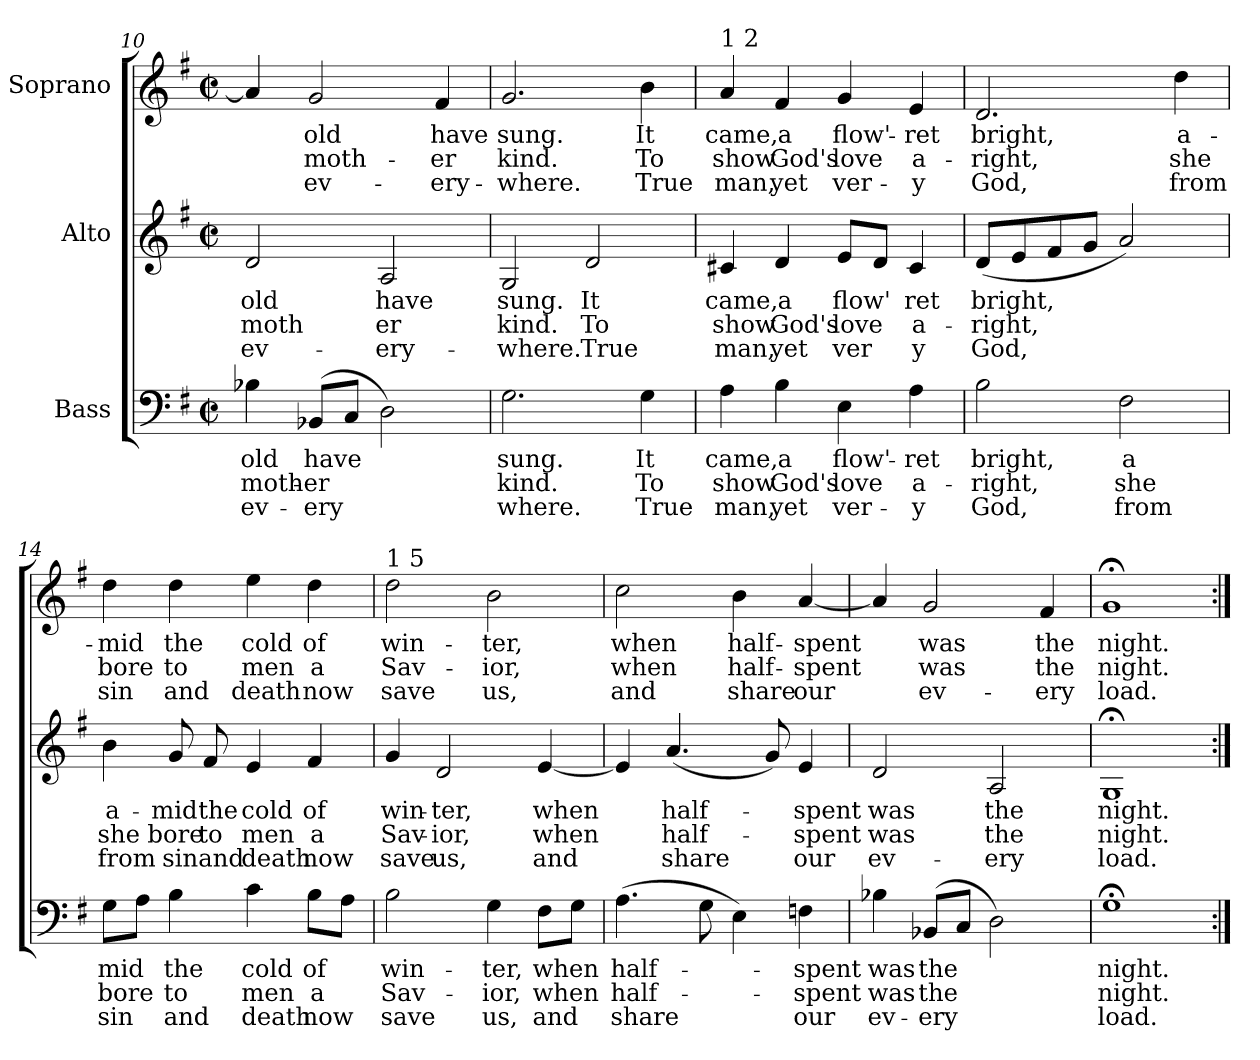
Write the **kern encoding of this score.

**kern	**text	**text	**text	**kern	**text	**text	**text	**kern	**text	**text	**text
*part3	*part3	*part3	*part3	*part2	*part2	*part2	*part2	*part1	*part1	*part1	*part1
*staff3	*staff3	*staff3	*staff3	*staff2	*staff2	*staff2	*staff2	*staff1	*staff1	*staff1	*staff1
*I"Bass	*	*	*	*I"Alto	*	*	*	*I"Soprano	*	*	*
*clefF4	*	*	*	*clefG2	*	*	*	*clefG2	*	*	*
*k[f#]	*	*	*	*k[f#]	*	*	*	*k[f#]	*	*	*
*G:	*	*	*	*G:	*	*	*	*G:	*	*	*
*M2/2	*	*	*	*M2/2	*	*	*	*M2/2	*	*	*
*met(c|)	*	*	*	*met(c|)	*	*	*	*met(c|)	*	*	*
=10	=10	=10	=10	=10	=10	=10	=10	=10	=10	=10	=10
!	!LO:LY:b:cj	!LO:LY:b:cj	!LO:LY:b:cj	!	!LO:LY:b:rj	!LO:LY:b:rj	!LO:LY:b:rj	!	!LO:LY:b:rj	!LO:LY:b:rj	!LO:LY:b:rj
4B-X\	old	moth-	-ev-	2d/	old	moth	ev-	4a/]	.	.	-
!	!LO:LY:b:cj	!LO:LY:b:cj	!LO:LY:b:cj	!	!	!	!	!	!LO:LY:b:rj	!LO:LY:b:rj	!LO:LY:b:rj
(<8BB-X/L	-have	er	ery-	.	.	.	.	2g/	-old	moth-	-ev-
!	!LO:LY:b:cj	!LO:LY:b:cj	!LO:LY:b:cj	!	!	!	!	!	!	!	!
8C/J	-	.	-	.	.	.	.	.	.	.	.
!	!LO:LY:b:cj	!LO:LY:b:cj	!LO:LY:b:cj	!	!LO:LY:b:rj	!LO:LY:b:rj	!LO:LY:b:rj	!	!	!	!
2D\)	-	.	-	2A/	-have	er	ery-	.	.	.	.
!	!	!	!	!	!	!	!	!	!LO:LY:b:rj	!LO:LY:b:rj	!LO:LY:b:rj
.	.	.	.	.	.	.	.	4f#/	-have	er	ery-
=11	=11	=11	=11	=11	=11	=11	=11	=11	=11	=11	=11
!	!LO:LY:b:cj	!LO:LY:b:cj	!LO:LY:b:cj	!	!LO:LY:b:rj	!LO:LY:b:rj	!LO:LY:b:rj	!	!LO:LY:b:rj	!LO:LY:b:rj	!LO:LY:b:rj
2.G\	-sung.	kind.	where.	2G/	-sung.	kind.	where.	2.g/	-sung.	kind.	where.
!	!	!	!	!	!LO:LY:b:rj	!LO:LY:b:rj	!LO:LY:b:rj	!	!	!	!
.	.	.	.	2d/	It	To	True	.	.	.	.
!	!LO:LY:b:cj	!LO:LY:b:cj	!LO:LY:b:cj	!	!	!	!	!	!LO:LY:b:rj	!LO:LY:b:rj	!LO:LY:b:rj
4G\	It	To	True	.	.	.	.	4b\	It	To	True
!!LO:LB:g=z
=12	=12	=12	=12	=12	=12	=12	=12	=12	=12	=12	=12
!	!	!	!	!	!	!	!	!LO:TX:a:t=1 2	!	!	!
!	!LO:LY:b:cj	!LO:LY:b:cj	!LO:LY:b:cj	!	!LO:LY:b:rj	!LO:LY:b:rj	!LO:LY:b:rj	!	!LO:LY:b:rj	!LO:LY:b:rj	!LO:LY:b:rj
4A\	came,	show	man,	4c#X/	came,	show	man,	4a/	came,	show	man,
!	!LO:LY:b:cj	!LO:LY:b:cj	!LO:LY:b:cj	!	!LO:LY:b:rj	!LO:LY:b:rj	!LO:LY:b:rj	!	!LO:LY:b:rj	!LO:LY:b:rj	!LO:LY:b:rj
4B\	a	God's	yet	4d/	a	God's	yet	4f#/	a	God's	yet
!	!LO:LY:b:cj	!LO:LY:b:cj	!LO:LY:b:cj	!	!LO:LY:b:rj	!LO:LY:b:rj	!LO:LY:b:rj	!	!LO:LY:b:rj	!LO:LY:b:rj	!LO:LY:b:rj
4E\	flow'-	-love	ver-	8e/L	flow'-	-love	ver-	4g/	flow'-	-love	ver-
!	!	!	!	!	!LO:LY:b:rj	!LO:LY:b:rj	!LO:LY:b:rj	!	!	!	!
.	.	.	.	8d/J	--	-	-	.	.	.	.
!	!LO:LY:b:cj	!LO:LY:b:cj	!LO:LY:b:cj	!	!LO:LY:b:rj	!LO:LY:b:rj	!LO:LY:b:rj	!	!LO:LY:b:rj	!LO:LY:b:rj	!LO:LY:b:rj
4A\	-ret	a-	-y	4c#/	-ret	a-	-y	4e/	-ret	a-	-y
=13	=13	=13	=13	=13	=13	=13	=13	=13	=13	=13	=13
!	!LO:LY:b:cj	!LO:LY:b:cj	!LO:LY:b:cj	!	!LO:LY:b:rj	!LO:LY:b:rj	!LO:LY:b:rj	!	!LO:LY:b:rj	!LO:LY:b:rj	!LO:LY:b:rj
2B\	bright,	right,	God,	(<8d/L	bright,	right,	God,	2.d/	bright,	right,	God,
!	!	!	!	!	!LO:LY:b:rj	!LO:LY:b:rj	!LO:LY:b:rj	!	!	!	!
.	.	.	.	8e/	.	.	.	.	.	.	.
!	!	!	!	!	!LO:LY:b:rj	!LO:LY:b:rj	!LO:LY:b:rj	!	!	!	!
.	.	.	.	8f#/	.	.	.	.	.	.	.
!	!	!	!	!	!LO:LY:b:rj	!LO:LY:b:rj	!LO:LY:b:rj	!	!	!	!
.	.	.	.	8g/J	.	.	.	.	.	.	.
!	!LO:LY:b:cj	!LO:LY:b:cj	!LO:LY:b:cj	!	!LO:LY:b:rj	!LO:LY:b:rj	!LO:LY:b:rj	!	!	!	!
2F#\	a	she	from	2a/)	.	.	.	.	.	.	.
!	!	!	!	!	!	!	!	!	!LO:LY:b:rj	!LO:LY:b:rj	!LO:LY:b:rj
.	.	.	.	.	.	.	.	4dd\	a-	-she	from
=14	=14	=14	=14	=14	=14	=14	=14	=14	=14	=14	=14
!	!LO:LY:b:cj	!LO:LY:b:cj	!LO:LY:b:cj	!	!LO:LY:b:rj	!LO:LY:b:rj	!LO:LY:b:rj	!	!LO:LY:b:rj	!LO:LY:b:rj	!LO:LY:b:rj
8G\L	mid	bore	sin	4b\	a-	-she	from	4dd\	mid	bore	sin
!	!LO:LY:b:cj	!LO:LY:b:cj	!LO:LY:b:cj	!	!	!	!	!	!	!	!
8A\J	.	.	.	.	.	.	.	.	.	.	.
!	!LO:LY:b:cj	!LO:LY:b:cj	!LO:LY:b:cj	!	!LO:LY:b:rj	!LO:LY:b:rj	!LO:LY:b:rj	!	!LO:LY:b:rj	!LO:LY:b:rj	!LO:LY:b:rj
4B\	the	to	and	8g/	mid	bore	sin	4dd\	the	to	and
!	!	!	!	!	!LO:LY:b:rj	!LO:LY:b:rj	!LO:LY:b:rj	!	!	!	!
.	.	.	.	8f#/	the	to	and	.	.	.	.
!	!LO:LY:b:cj	!LO:LY:b:cj	!LO:LY:b:cj	!	!LO:LY:b:rj	!LO:LY:b:rj	!LO:LY:b:rj	!	!LO:LY:b:rj	!LO:LY:b:rj	!LO:LY:b:rj
4c\	cold	men	death	4e/	cold	men	death	4ee\	cold	men	death
!	!LO:LY:b:cj	!LO:LY:b:cj	!LO:LY:b:cj	!	!LO:LY:b:rj	!LO:LY:b:rj	!LO:LY:b:rj	!	!LO:LY:b:rj	!LO:LY:b:rj	!LO:LY:b:rj
8B\L	of	a	now	4f#/	of	a	now	4dd\	of	a	now
!	!LO:LY:b:cj	!LO:LY:b:cj	!LO:LY:b:cj	!	!	!	!	!	!	!	!
8A\J	.	.	.	.	.	.	.	.	.	.	.
!!LO:LB:g=z
=15	=15	=15	=15	=15	=15	=15	=15	=15	=15	=15	=15
!	!	!	!	!	!	!	!	!LO:TX:a:t=1 5	!	!	!
!	!LO:LY:b:cj	!LO:LY:b:cj	!LO:LY:b:cj	!	!LO:LY:b:rj	!LO:LY:b:rj	!LO:LY:b:rj	!	!LO:LY:b:rj	!LO:LY:b:rj	!LO:LY:b:rj
2B\	win-	-Sav-	-save	4g/	win-	-Sav-	-save	2dd\	win-	-Sav-	-save
!	!	!	!	!	!LO:LY:b:rj	!LO:LY:b:rj	!LO:LY:b:rj	!	!	!	!
.	.	.	.	2d/	ter,	ior,	us,	.	.	.	.
!	!LO:LY:b:cj	!LO:LY:b:cj	!LO:LY:b:cj	!	!	!	!	!	!LO:LY:b:rj	!LO:LY:b:rj	!LO:LY:b:rj
4G\	ter,	ior,	us,	.	.	.	.	2b\	ter,	ior,	us,
!	!LO:LY:b:cj	!LO:LY:b:cj	!LO:LY:b:cj	!	!LO:LY:b:rj	!LO:LY:b:rj	!LO:LY:b:rj	!	!	!	!
8F#\L	when	when	and	[<4e/	when	when	and	.	.	.	.
!	!LO:LY:b:cj	!LO:LY:b:cj	!LO:LY:b:cj	!	!	!	!	!	!	!	!
8G\J	.	.	.	.	.	.	.	.	.	.	.
=16	=16	=16	=16	=16	=16	=16	=16	=16	=16	=16	=16
!	!LO:LY:b:cj	!LO:LY:b:cj	!LO:LY:b:cj	!	!LO:LY:b:rj	!LO:LY:b:rj	!LO:LY:b:rj	!	!LO:LY:b:rj	!LO:LY:b:rj	!LO:LY:b:rj
(>4.A\	half-	-half-	-share	4e/]	.	-	--	2cc\	when	when	and
!	!	!	!	!	!LO:LY:b:rj	!LO:LY:b:rj	!LO:LY:b:rj	!	!	!	!
.	.	.	.	(<4.a/	-half-	-half-	-share	.	.	.	.
!	!LO:LY:b:cj	!LO:LY:b:cj	!LO:LY:b:cj	!	!	!	!	!	!	!	!
8G\	.	.	.	.	.	.	.	.	.	.	.
!	!LO:LY:b:cj	!LO:LY:b:cj	!LO:LY:b:cj	!	!	!	!	!	!LO:LY:b:rj	!LO:LY:b:rj	!LO:LY:b:rj
4E\)	.	.	.	.	.	.	.	4b\	half-	-half-	-share
!	!	!	!	!	!LO:LY:b:rj	!LO:LY:b:rj	!LO:LY:b:rj	!	!	!	!
.	.	.	.	8g/)	.	.	.	.	.	.	.
!	!LO:LY:b:cj	!LO:LY:b:cj	!LO:LY:b:cj	!	!LO:LY:b:rj	!LO:LY:b:rj	!LO:LY:b:rj	!	!LO:LY:b:rj	!LO:LY:b:rj	!LO:LY:b:rj
4Fn\	spent	spent	our	4e/	spent	spent	our	[<4a/	spent	spent	our
=17	=17	=17	=17	=17	=17	=17	=17	=17	=17	=17	=17
!	!LO:LY:b:cj	!LO:LY:b:cj	!LO:LY:b:cj	!	!LO:LY:b:rj	!LO:LY:b:rj	!LO:LY:b:rj	!	!LO:LY:b:rj	!LO:LY:b:rj	!LO:LY:b:rj
4B-X\	was	was	ev-	2d/	was	was	ev-	4a/]	.	.	.
!	!LO:LY:b:cj	!LO:LY:b:cj	!LO:LY:b:cj	!	!	!	!	!	!LO:LY:b:rj	!LO:LY:b:rj	!LO:LY:b:rj
(<8BB-X/L	-the	the	ery	.	.	.	.	2g/	was	was	ev-
!	!LO:LY:b:cj	!LO:LY:b:cj	!LO:LY:b:cj	!	!	!	!	!	!	!	!
8C/J	.	.	.	.	.	.	.	.	.	.	.
!	!LO:LY:b:cj	!LO:LY:b:cj	!LO:LY:b:cj	!	!LO:LY:b:rj	!LO:LY:b:rj	!LO:LY:b:rj	!	!	!	!
2D\)	.	.	.	2A/	-the	the	ery	.	.	.	.
!	!	!	!	!	!	!	!	!	!LO:LY:b:rj	!LO:LY:b:rj	!LO:LY:b:rj
.	.	.	.	.	.	.	.	4f#/	-the	the	ery
=18	=18	=18	=18	=18	=18	=18	=18	=18	=18	=18	=18
!	!LO:LY:b:cj	!LO:LY:b:cj	!LO:LY:b:cj	!	!LO:LY:b:rj	!LO:LY:b:rj	!LO:LY:b:rj	!	!LO:LY:b:rj	!LO:LY:b:rj	!LO:LY:b:rj
1G;<	night.	night.	load.	1G;<	night.	night.	load.	1g;<	night.	night.	load.
=:|!	=:|!	=:|!	=:|!	=:|!	=:|!	=:|!	=:|!	=:|!	=:|!	=:|!	=:|!
*-	*-	*-	*-	*-	*-	*-	*-	*-	*-	*-	*-
